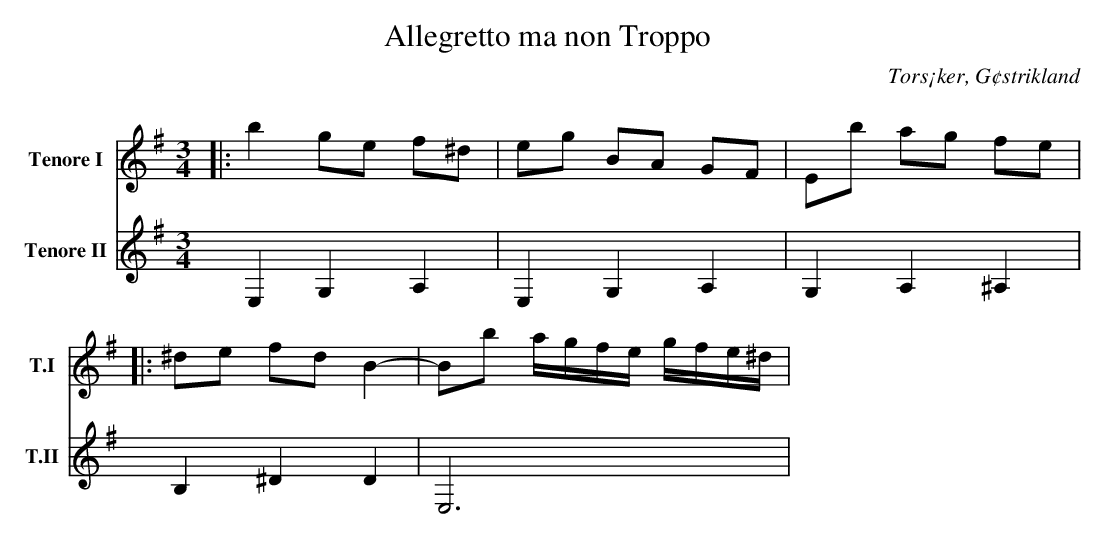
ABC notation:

X:1
T:Allegretto ma non Troppo
O:Tors¡ker, G¢strikland
Q: 112
M:3/4
L:1/16
%%score (T1 T2) (B1 B2)
V:T1           clef=treble  name="Tenore I"   snm="T.I"
V:T2           clef=treble  name="Tenore II"  snm="T.II"
K:G
|:[V:T1]  b4 g2e2 f2^d2 | e2g2 B2A2 G2F2 | E2b2 a2g2 f2e2 |
|:[V:T2]  E,4 G,4 A,4   | E,4  G,4  A,4  | G,4  A,4  ^A,4 |
  [V:T1]  ^d2e2 f2d2 B4-| B2b2 agfe gfe^d|
  [V:T2]  B,4   ^D4  D4 | E,12           |
